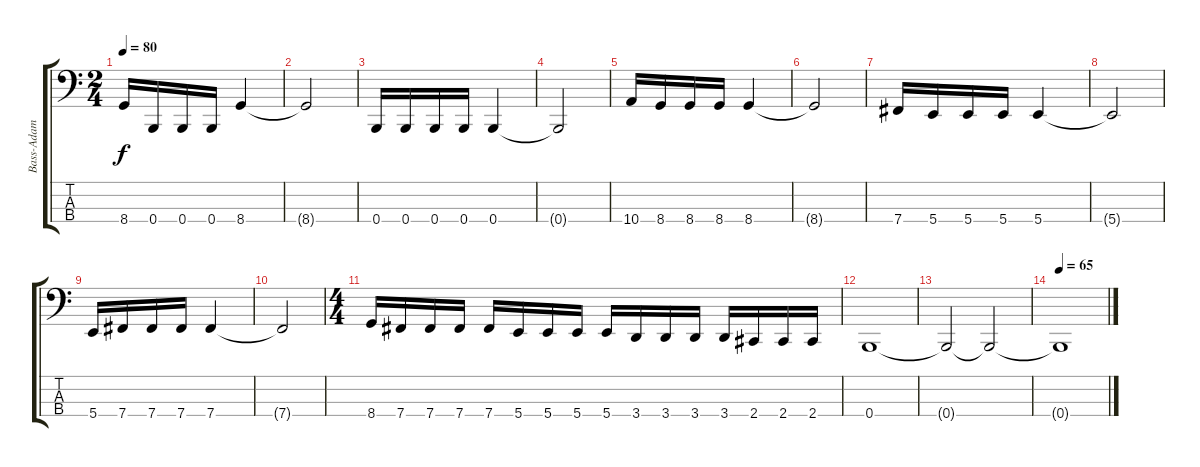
\track ("Bass-Adam Duce-" "Bass-Adam ") {instrument electricbassfinger}
\staff {score tabs}
\tuning (E2 B1 Gb1 B0) {hide}
\ts (2 4)
\tempo 80
\clef f4
\ks c
8.4.16{dy f} 0.4.16 0.4.16 0.4.16 8.4.4 |
8.4{t}.2 |
0.4.16 0.4.16 0.4.16 0.4.16 0.4.4 |
0.4{t}.2 |
10.4.16 8.4.16 8.4.16 8.4.16 8.4.4 |
8.4{t}.2 |
7.4.16 5.4.16 5.4.16 5.4.16 5.4.4 |
5.4{t}.2 |
5.4.16 7.4.16 7.4.16 7.4.16 7.4.4 |
7.4{t}.2 |
\ts (4 4)
8.4.16 7.4.16 7.4.16 7.4.16 7.4.16 5.4.16 5.4.16 5.4.16 5.4.16 3.4.16 3.4.16 3.4.16 3.4.16 2.4.16 2.4.16 2.4.16 |
0.4.1 |
0.4{t}.2{volume 12} 0.4{t}.2 |
\tempo 65
0.4{t}.1
